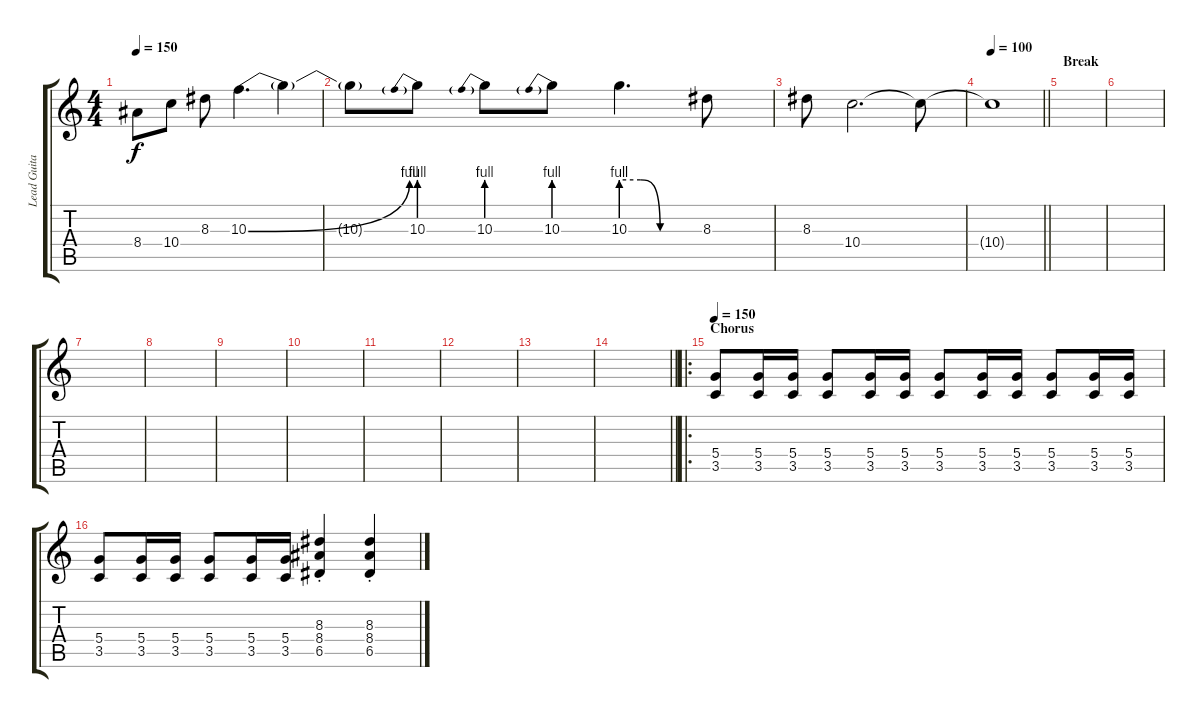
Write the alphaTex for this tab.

\track ("Lead Guitar" "Lead Guita") {instrument overdrivenguitar}
\staff {score tabs}
\tuning (E4 B3 G3 D3 A2 E2) {hide}
\ts (4 4)
\tempo 150
\clef g2
\ks c
8.4.8{dy f} 10.4.8 8.3.8 10.3{be (bend 0 0 60 4)}.4{d} 10.3{t}.4 |
10.3{t}.8 10.3{be (prebend 0 4 60 4)}.8 10.3{be (prebend 0 4 60 4)}.8 10.3{be (prebend 0 4 60 4)}.8 10.3{be (custom 0 4 15 4 30 0 45 0 60 0)}.4{d} 8.3.8 |
8.3.8 10.4.2{d} 10.4{t}.8 |
\tempo 100
\barLineRight lightlight
10.4{t}.1 |
\section ("" "Break")
|
|
|
|
|
|
|
|
|
\barLineRight lightlight
|
\ro
\section ("" "Chorus")
\tempo 150
(5.4 3.5).8 (5.4 3.5).16 (5.4 3.5).16 (5.4 3.5).8 (5.4 3.5).16 (5.4 3.5).16 (5.4 3.5).8 (5.4 3.5).16 (5.4 3.5).16 (5.4 3.5).8 (5.4 3.5).16 (5.4 3.5).16 |
(5.4 3.5).8 (5.4 3.5).16 (5.4 3.5).16 (5.4 3.5).8 (5.4 3.5).16 (5.4 3.5).16 (8.3{st} 8.4{st} 6.5{st}).4 (8.3{st} 8.4{st} 6.5{st}).4
